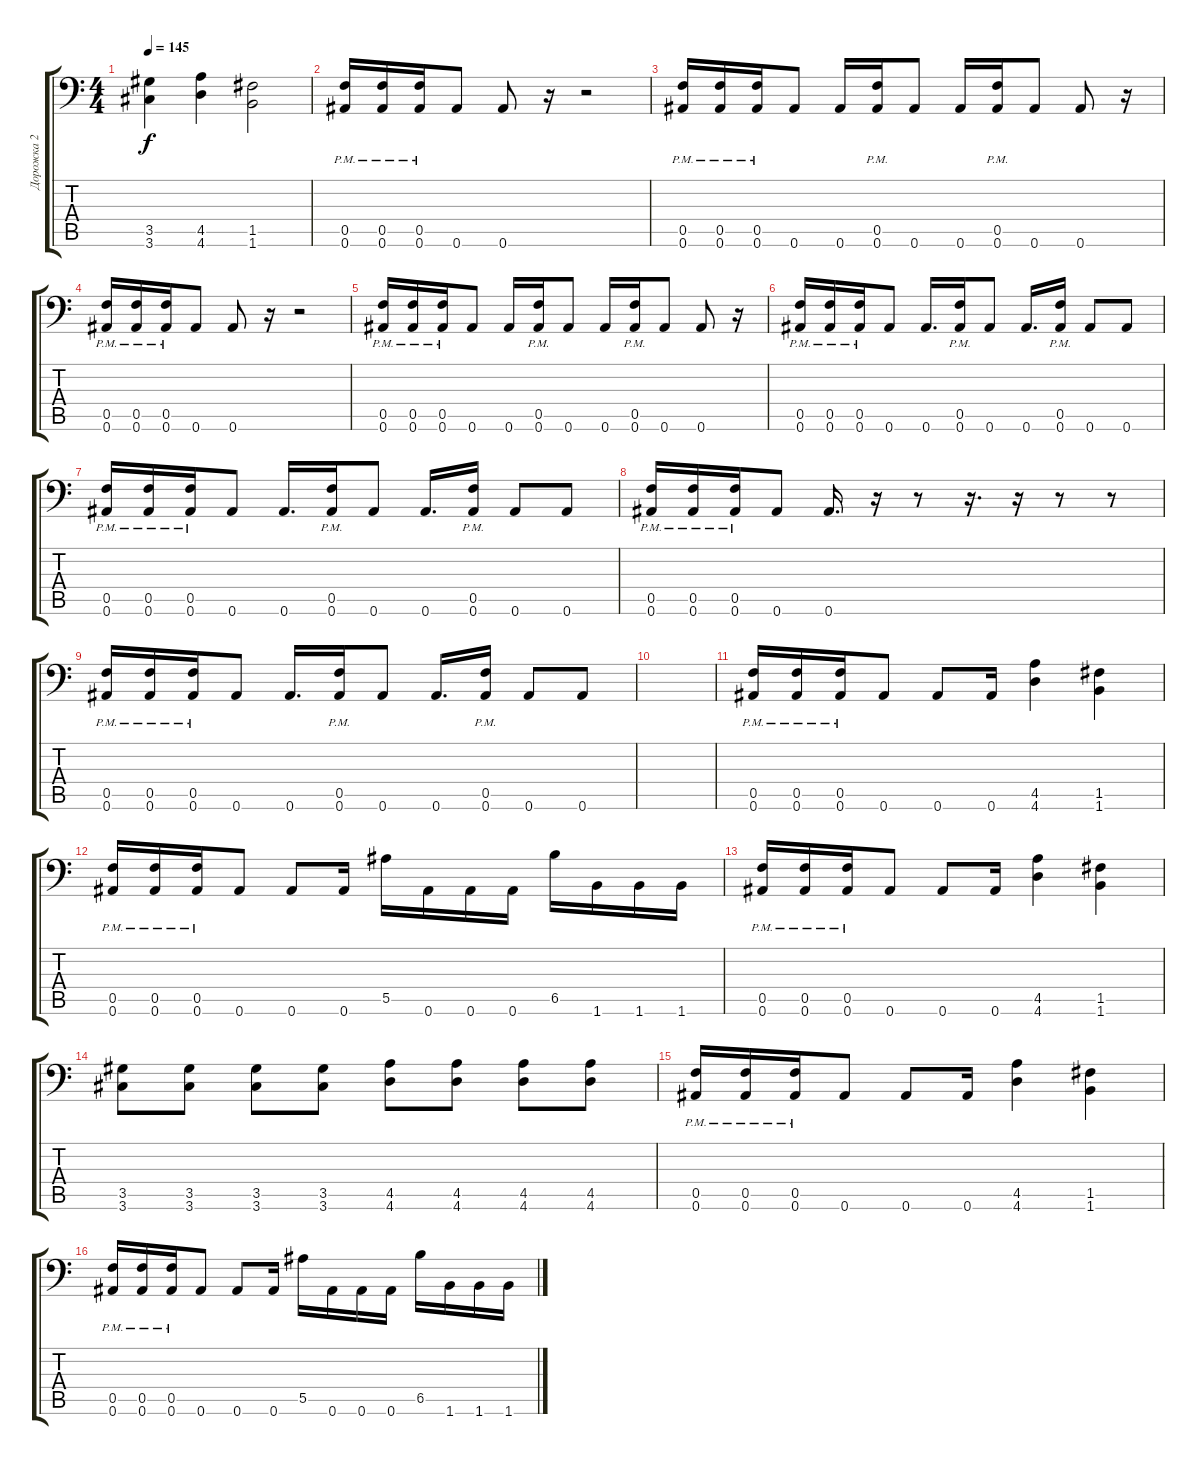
\track ("Дорожка 2" "Дорожка 2") {instrument distortionguitar}
\staff {score tabs}
\tuning (C4 G3 Eb3 Bb2 F2 Bb1) {hide}
\ts (4 4)
\tempo 145
\clef f4
\ks c
(3.5 3.6).4{dy f} (4.5 4.6).4 (1.5 1.6).2 |
(0.5{pm} 0.6{pm}).16 (0.5{pm} 0.6{pm}).16 (0.5{pm} 0.6{pm}).16 0.6.8 0.6.8 r.16 r.2 |
(0.5{pm} 0.6{pm}).16 (0.5{pm} 0.6{pm}).16 (0.5{pm} 0.6{pm}).16 0.6.8 0.6.16 (0.5{pm} 0.6{pm}).16 0.6.8 0.6.16 (0.5{pm} 0.6{pm}).16 0.6.8 0.6.8 r.16 |
(0.5{pm} 0.6{pm}).16 (0.5{pm} 0.6{pm}).16 (0.5{pm} 0.6{pm}).16 0.6.8 0.6.8 r.16 r.2 |
(0.5{pm} 0.6{pm}).16 (0.5{pm} 0.6{pm}).16 (0.5{pm} 0.6{pm}).16 0.6.8 0.6.16 (0.5{pm} 0.6{pm}).16 0.6.8 0.6.16 (0.5{pm} 0.6{pm}).16 0.6.8 0.6.8 r.16 |
(0.5{pm} 0.6{pm}).16 (0.5{pm} 0.6{pm}).16 (0.5{pm} 0.6{pm}).16 0.6.8 0.6.16{d} (0.5{pm} 0.6{pm}).16 0.6.8 0.6.16{d} (0.5{pm} 0.6{pm}).16 0.6.8 0.6.8 |
(0.5{pm} 0.6{pm}).16 (0.5{pm} 0.6{pm}).16 (0.5{pm} 0.6{pm}).16 0.6.8 0.6.16{d} (0.5{pm} 0.6{pm}).16 0.6.8 0.6.16{d} (0.5{pm} 0.6{pm}).16 0.6.8 0.6.8 |
(0.5{pm} 0.6{pm}).16 (0.5{pm} 0.6{pm}).16 (0.5{pm} 0.6{pm}).16 0.6.8 0.6.16{d} r.16 r.8 r.16{d} r.16 r.8 r.8 |
(0.5{pm} 0.6{pm}).16 (0.5{pm} 0.6{pm}).16 (0.5{pm} 0.6{pm}).16 0.6.8 0.6.16{d} (0.5{pm} 0.6{pm}).16 0.6.8 0.6.16{d} (0.5{pm} 0.6{pm}).16 0.6.8 0.6.8 |
|
(0.5{pm} 0.6{pm}).16 (0.5{pm} 0.6{pm}).16 (0.5{pm} 0.6{pm}).16 0.6.8 0.6.8 0.6.16 (4.5 4.6).4 (1.5 1.6).4 |
(0.5{pm} 0.6{pm}).16 (0.5{pm} 0.6{pm}).16 (0.5{pm} 0.6{pm}).16 0.6.8 0.6.8 0.6.16 5.5.16 0.6.16 0.6.16 0.6.16 6.5.16 1.6.16 1.6.16 1.6.16 |
(0.5{pm} 0.6{pm}).16 (0.5{pm} 0.6{pm}).16 (0.5{pm} 0.6{pm}).16 0.6.8 0.6.8 0.6.16 (4.5 4.6).4 (1.5 1.6).4 |
(3.5 3.6).8 (3.5 3.6).8 (3.5 3.6).8 (3.5 3.6).8 (4.5 4.6).8 (4.5 4.6).8 (4.5 4.6).8 (4.5 4.6).8 |
(0.5{pm} 0.6{pm}).16 (0.5{pm} 0.6{pm}).16 (0.5{pm} 0.6{pm}).16 0.6.8 0.6.8 0.6.16 (4.5 4.6).4 (1.5 1.6).4 |
(0.5{pm} 0.6{pm}).16 (0.5{pm} 0.6{pm}).16 (0.5{pm} 0.6{pm}).16 0.6.8 0.6.8 0.6.16 5.5.16 0.6.16 0.6.16 0.6.16 6.5.16 1.6.16 1.6.16 1.6.16
